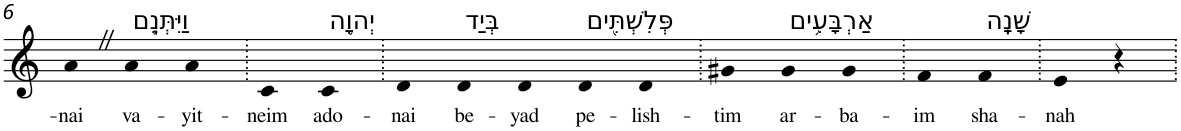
**kern	**text
*part1	*part1
*staff1	*staff1
*I"Piano	*
*I'Pno	*
!!LO:PB:g=z
*clefG2	*
*k[]	*
=6	=6
!	!LO:LY:b
4aZ	-nai
!LO:TX:a:t=וַיִּתְּנֵ֧ם	!
!	!LO:LY:b
4a	va-
!	!LO:LY:b
4a	-yit-
=7.	=7.
!	!LO:LY:b
4c	-neim
!LO:TX:a:t=יְהוָ֛ה	!
!	!LO:LY:b
4c	ado-
=8.	=8.
!	!LO:LY:b
4d	-nai
!LO:TX:a:t=בְּיַד	!
!	!LO:LY:b
4d	be-
!	!LO:LY:b
4d	-yad
!LO:TX:a:t=פְּלִשְׁתִּ֖ים	!
!	!LO:LY:b
4d	pe-
!	!LO:LY:b
4d	-lish-
=9.	=9.
!	!LO:LY:b
4g#X	-tim
!LO:TX:a:t=אַרְבָּעִ֥ים	!
!	!LO:LY:b
4g#	ar-
!	!LO:LY:b
4g#	-ba-
=10.	=10.
!	!LO:LY:b
4f	-im
!LO:TX:a:t=שָׁנָֽה	!
!	!LO:LY:b
4f	sha-
=11.	=11.
!	!LO:LY:b
4e	-nah
4r	.
=.	=.
*-	*-
